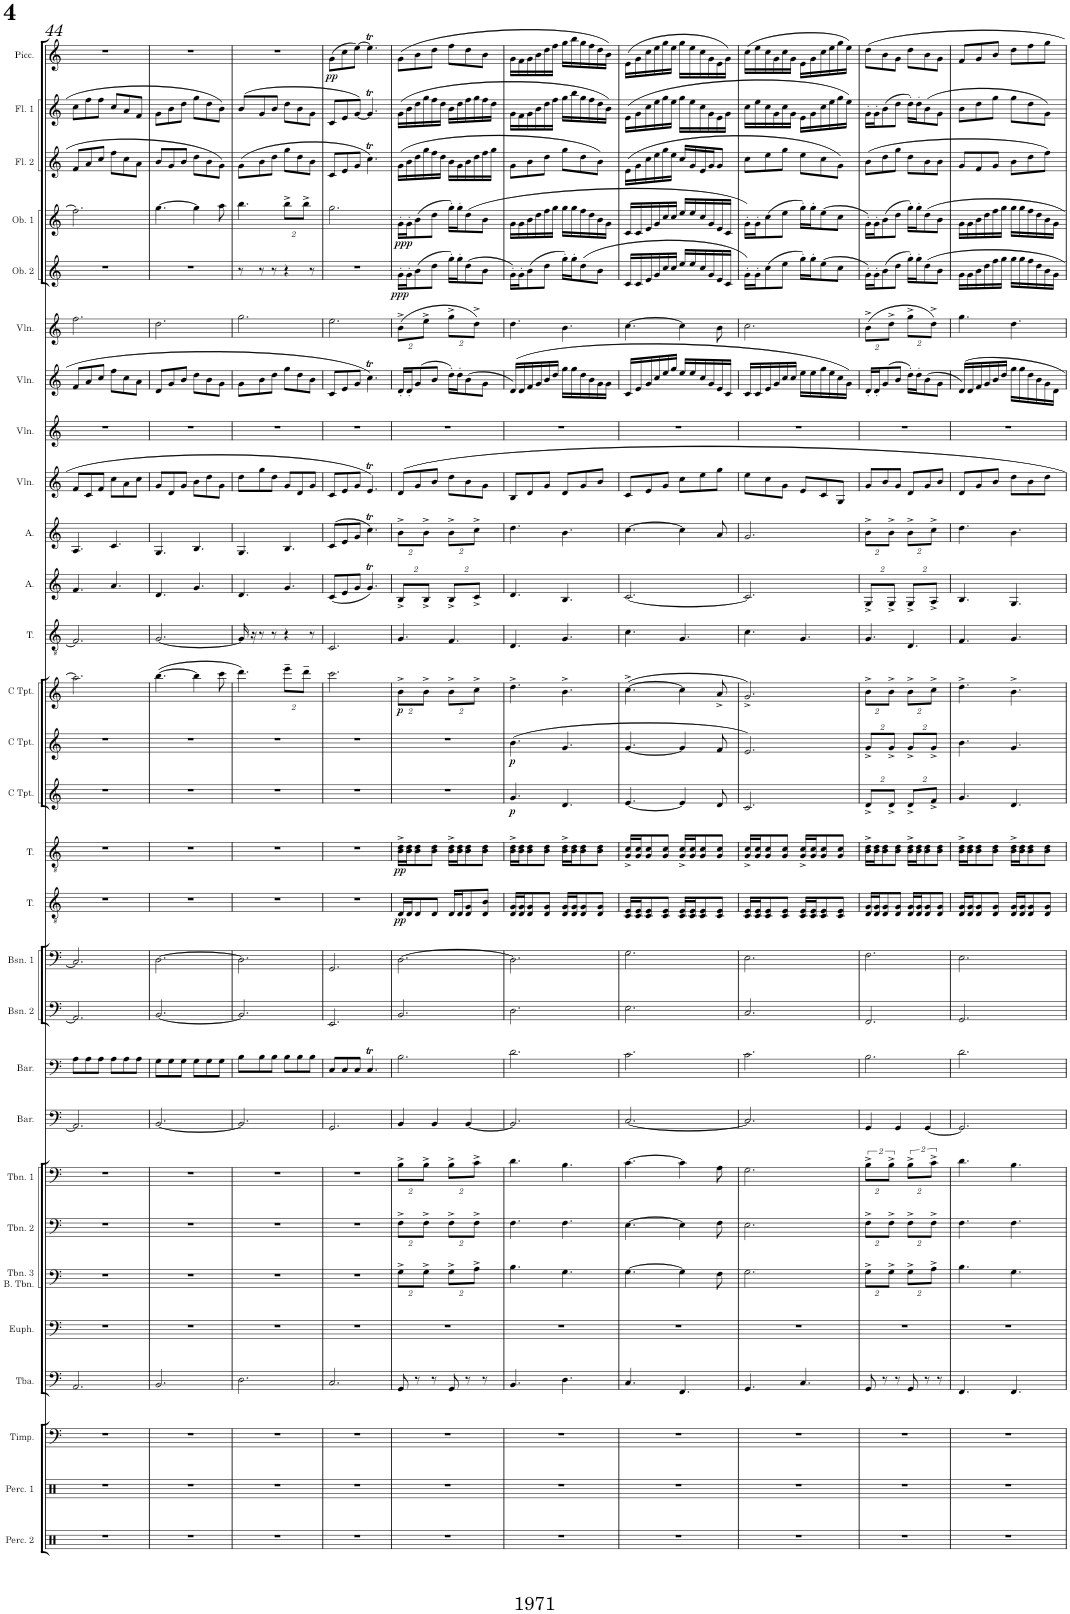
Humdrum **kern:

**kern	**kern	**kern	**kern	**kern	**kern	**kern	**kern	**kern	**kern	**kern	**kern	**kern	**dynam	**kern	**dynam	**kern	**dynam	**kern	**dynam	**kern	**dynam	**kern	**kern	**kern	**kern	**kern	**kern	**kern	**kern	**dynam	**kern	**dynam	**kern	**kern	**kern	**dynam
*part29	*part28	*part27	*part26	*part25	*part24	*part23	*part22	*part21	*part20	*part19	*part18	*part17	*part17	*part16	*part16	*part15	*part15	*part14	*part14	*part13	*part13	*part12	*part11	*part10	*part9	*part8	*part7	*part6	*part5	*part5	*part4	*part4	*part3	*part2	*part1	*part1
*staff29	*staff28	*staff27	*staff26	*staff25	*staff24	*staff23	*staff22	*staff21	*staff20	*staff19	*staff18	*staff17	*staff17	*staff16	*staff16	*staff15	*staff15	*staff14	*staff14	*staff13	*staff13	*staff12	*staff11	*staff10	*staff9	*staff8	*staff7	*staff6	*staff5	*staff5	*staff4	*staff4	*staff3	*staff2	*staff1	*staff1
*I"Percussion 2	*I"Percussion 1	*I"Timpani	*I"Tuba	*I"Euphonium	*I"Trombone 3 &amp; Bass Trombone	*I"Trombone 2	*I"Trombone 1	*I"Baritone	*I"Baritone	*I"Bassoon 2	*I"Bassoon 1	*I"Tenor	*	*I"Tenor	*	*I"C Trumpet	*	*I"C Trumpet	*	*I"C Trumpet	*	*I"Tenor	*I"Alto	*I"Alto	*I"Violin	*I"Violin	*I"Violin	*I"Violin	*I"Oboe 2	*	*I"Oboe 1	*	*I"Flute 2	*I"Flute 1	*I"Piccolo	*
*I'Perc. 2	*I'Perc. 1	*I'Timp.	*I'Tba.	*I'Euph.	*I'Tbn. 3 B. Tbn.	*I'Tbn. 2	*I'Tbn. 1	*I'Bar.	*I'Bar.	*I'Bsn. 2	*I'Bsn. 1	*I'T.	*	*I'T.	*	*I'C Tpt.	*	*I'C Tpt.	*	*I'C Tpt.	*	*I'T.	*I'A.	*I'A.	*I'Vln.	*I'Vln.	*I'Vln.	*I'Vln.	*I'Ob. 2	*	*I'Ob. 1	*	*I'Fl. 2	*I'Fl. 1	*I'Picc.	*
!!LO:PB:g=z
*clefX	*clefX	*clefF4	*clefF4	*clefF4	*clefF4	*clefF4	*clefF4	*clefF4	*clefF4	*clefF4	*clefF4	*clefGv2	*	*clefGv2	*	*clefG2	*	*clefG2	*	*clefG2	*	*clefGv2	*clefG2	*clefG2	*clefG2	*clefG2	*clefG2	*clefG2	*clefG2	*	*clefG2	*	*clefG2	*clefG2	*clefG2	*
*	*	*	*	*	*	*	*	*	*	*	*	*	*	*	*	*	*	*	*	*	*	*	*	*	*	*	*	*	*	*	*	*	*	*	*Trd-7c-12	*
*k[]	*k[]	*k[]	*k[]	*k[]	*k[]	*k[]	*k[]	*k[]	*k[]	*k[]	*k[]	*k[]	*	*k[]	*	*k[]	*	*k[]	*	*k[]	*	*k[]	*k[]	*k[]	*k[]	*k[]	*k[]	*k[]	*k[]	*	*k[]	*	*k[]	*k[]	*k[]	*
*M6/8	*M6/8	*M6/8	*M6/8	*M6/8	*M6/8	*M6/8	*M6/8	*M6/8	*M6/8	*M6/8	*M6/8	*M6/8	*	*M6/8	*	*M6/8	*	*M6/8	*	*M6/8	*	*M6/8	*M6/8	*M6/8	*M6/8	*M6/8	*M6/8	*M6/8	*M6/8	*	*M6/8	*	*M6/8	*M6/8	*M6/8	*
=44	=44	=44	=44	=44	=44	=44	=44	=44	=44	=44	=44	=44	=44	=44	=44	=44	=44	=44	=44	=44	=44	=44	=44	=44	=44	=44	=44	=44	=44	=44	=44	=44	=44	=44	=44	=44
2.r	2.r	2.r	2.AA/	2.r	2.r	2.r	2.r	2.AA/]	8A\L	2.AA/]	2.C/]	2.r	.	2.r	.	2.r	.	2.r	.	2.aa\]	.	2.F/]	4.f/	4.A/	8f/L	2.r	8f/L	2.ff\	2.r	.	2.ff\]	.	8f/L	8cc\L	2.r	.
.	.	.	.	.	.	.	.	.	8A\	.	.	.	.	.	.	.	.	.	.	.	.	.	.	.	8c/	.	8a/	.	.	.	.	.	8a/	8ff\	.	.
.	.	.	.	.	.	.	.	.	8A\J	.	.	.	.	.	.	.	.	.	.	.	.	.	.	.	8f/J	.	8cc/J	.	.	.	.	.	8cc/J	8ff\J	.	.
.	.	.	.	.	.	.	.	.	8A\L	.	.	.	.	.	.	.	.	.	.	.	.	.	4.a/	4.c/	8cc\L	.	8ff\L	.	.	.	.	.	8ff\L	8cc/L	.	.
.	.	.	.	.	.	.	.	.	8A\	.	.	.	.	.	.	.	.	.	.	.	.	.	.	.	8a\	.	8cc\	.	.	.	.	.	8cc\	8a/	.	.
.	.	.	.	.	.	.	.	.	8A\J	.	.	.	.	.	.	.	.	.	.	.	.	.	.	.	8cc\J	.	8a\J	.	.	.	.	.	8a\J	8f/J	.	.
=45	=45	=45	=45	=45	=45	=45	=45	=45	=45	=45	=45	=45	=45	=45	=45	=45	=45	=45	=45	=45	=45	=45	=45	=45	=45	=45	=45	=45	=45	=45	=45	=45	=45	=45	=45	=45
2.r	2.r	2.r	2.BB/	2.r	2.r	2.r	2.r	[2.BB/	8G\L	[2.BB/	[2.D\	2.r	.	2.r	.	2.r	.	2.r	.	([4.bb\	.	[2.G/	4.d/	4.G/	8g/L	2.r	8d/L	2.dd\	2.r	.	[4.gg\	.	8b/L	8g\L	2.r	.
.	.	.	.	.	.	.	.	.	8G\	.	.	.	.	.	.	.	.	.	.	.	.	.	.	.	8d/	.	8g/	.	.	.	.	.	8g/	8b\	.	.
.	.	.	.	.	.	.	.	.	8G\J	.	.	.	.	.	.	.	.	.	.	.	.	.	.	.	8g/J	.	8b/J	.	.	.	.	.	8b/J	8dd\J	.	.
.	.	.	.	.	.	.	.	.	8G\L	.	.	.	.	.	.	.	.	.	.	4bb\]	.	.	4.g/	4.B/	8b\L	.	8dd\L	.	.	.	4gg\]	.	8dd\L	8gg\L	.	.
.	.	.	.	.	.	.	.	.	8G\	.	.	.	.	.	.	.	.	.	.	.	.	.	.	.	8dd\	.	8b\	.	.	.	.	.	8b\	8dd\	.	.
.	.	.	.	.	.	.	.	.	8G\J	.	.	.	.	.	.	.	.	.	.	8ccc\	.	.	.	.	8g\J	.	8g\J	.	.	.	8aa\	.	8g\J	8b\J	.	.
=46	=46	=46	=46	=46	=46	=46	=46	=46	=46	=46	=46	=46	=46	=46	=46	=46	=46	=46	=46	=46	=46	=46	=46	=46	=46	=46	=46	=46	=46	=46	=46	=46	=46	=46	=46	=46
2.r	2.r	2.r	2.D\	2.r	2.r	2.r	2.r	2.BB/]	8B\L	2.BB/]	2.D\]	2.r	.	2.r	.	2.r	.	2.r	.	4.ddd\)	.	16G/]	4.d/	4.G/	8dd\L	2.r	8g\L	2.gg\	8r	.	4.bb\	.	(8g\L	(8b/L	2.r	.
.	.	.	.	.	.	.	.	.	.	.	.	.	.	.	.	.	.	.	.	.	.	16r	.	.	.	.	.	.	.	.	.	.	.	.	.	.
.	.	.	.	.	.	.	.	.	8B\	.	.	.	.	.	.	.	.	.	.	.	.	8r	.	.	8gg\	.	8b\	.	8r	.	.	.	8b\	8g/	.	.
.	.	.	.	.	.	.	.	.	8B\J	.	.	.	.	.	.	.	.	.	.	.	.	8r	.	.	8dd\J	.	8dd\J	.	8r	.	.	.	8dd\J	8b/J	.	.
*	*	*	*	*	*	*	*	*	*	*	*	*	*	*	*	*	*	*	*	*Xbrackettup	*	*	*	*	*	*	*	*	*	*	*Xbrackettup	*	*	*	*	*
.	.	.	.	.	.	.	.	.	8B\L	.	.	.	.	.	.	.	.	.	.	16%3eee~\L	.	4r	4.g/	4.B/	8g/L	.	8gg\L	.	4r	.	16%3bb^\L	.	8gg\L	8dd\L	.	.
.	.	.	.	.	.	.	.	.	8B\	.	.	.	.	.	.	.	.	.	.	.	.	.	.	.	8d/	.	8dd\	.	.	.	.	.	8dd\	8b\	.	.
.	.	.	.	.	.	.	.	.	.	.	.	.	.	.	.	.	.	.	.	16%3ddd~\J	.	.	.	.	.	.	.	.	.	.	16%3bb^\J	.	.	.	.	.
.	.	.	.	.	.	.	.	.	8B\J	.	.	.	.	.	.	.	.	.	.	.	.	8r	.	.	8g/J	.	8b\J	.	8r	.	.	.	8b\J	8g\J	.	.
=47	=47	=47	=47	=47	=47	=47	=47	=47	=47	=47	=47	=47	=47	=47	=47	=47	=47	=47	=47	=47	=47	=47	=47	=47	=47	=47	=47	=47	=47	=47	=47	=47	=47	=47	=47	=47
!	!	!	!	!	!	!	!	!	!	!	!	!	!	!	!	!	!	!	!	!	!	!	!	!	!	!	!	!	!	!	!	!	!	!	!	!LO:DY:b
2.r	2.r	2.r	2.C/	2.r	2.r	2.r	2.r	2.GG/	8C/L	2.EE/	2.GG/	2.r	.	2.r	.	2.r	.	2.r	.	2.ccc\	.	2.C/	(8c/L	(8c/L	8c/L	2.r	8c/L	2.ee\	2.r	.	2.gg\	.	8c/L	8c/L	(8g\L	pp
.	.	.	.	.	.	.	.	.	8C/	.	.	.	.	.	.	.	.	.	.	.	.	.	8e/	8e/	8e/	.	8e/	.	.	.	.	.	8e/	8e/	8cc\	.
.	.	.	.	.	.	.	.	.	8C/J	.	.	.	.	.	.	.	.	.	.	.	.	.	8g/J	8g/J	8g/J	.	8g/J	.	.	.	.	.	8g/J	[8g/J)	[8ee\J)	.
.	.	.	.	.	.	.	.	.	4.CT/	.	.	.	.	.	.	.	.	.	.	.	.	.	4.gT/)	4.ccT\)	4.et/	.	4.ccT\	.	.	.	.	.	4.ccT\)	4.gT/]	4.eet\]	.
=48	=48	=48	=48	=48	=48	=48	=48	=48	=48	=48	=48	=48	=48	=48	=48	=48	=48	=48	=48	=48	=48	=48	=48	=48	=48	=48	=48	=48	=48	=48	=48	=48	=48	=48	=48	=48
*	*	*	*	*	*Xbrackettup	*Xbrackettup	*Xbrackettup	*	*	*	*	*	*	*	*	*	*	*	*	*	*	*	*Xbrackettup	*Xbrackettup	*	*	*	*Xbrackettup	*	*	*	*	*	*	*	*
!	!	!	!	!	!	!	!	!	!	!	!	!	!LO:DY:b	!	!LO:DY:b	!	!	!	!	!	!LO:DY:b	!	!	!	!	!	!	!	!	!LO:DY:b	!	!LO:DY:b	!	!	!	!
2.r	2.r	2.r	8GG/	2.r	16%3G^\L	16%3F^\L	16%3B^\L	4BB/	2.B\	2.BB/	[2.D\	16D/LL	pp	16B\^ 16d\^LL	pp	2.r	.	2.r	.	16%3b^\L	p	4.G/	16%3B^/L	16%3b^\L	8d/L	2.r	16d'/LL	(16%3b^\L	16g'\LL	ppp	16g'\LL	ppp	(16g\LL	(16g\LL	(8g\L	.
.	.	.	.	.	.	.	.	.	.	.	.	16D/J	.	16B\ 16d\J	.	.	.	.	.	.	.	.	.	.	.	.	16d'/J	.	16g'\J	.	16g'\J	.	16b\	16b\	.	.
.	.	.	8r	.	.	.	.	.	.	.	.	8D/	.	8B\ 8d\	.	.	.	.	.	.	.	.	.	.	8g/	.	(8g/	.	(8b\	.	(8b\	.	16dd\	16dd\	8b\	.
.	.	.	.	.	16%3G^\J	16%3F^\J	16%3B^\J	.	.	.	.	.	.	.	.	.	.	.	.	16%3b^\J	.	.	16%3B^/J	16%3b^\J	.	.	.	16%3ee^\J	.	.	.	.	16gg\	16gg\	.	.
.	.	.	8r	.	.	.	.	4BB/	.	.	.	8D/J	.	8B\ 8d\J	.	.	.	.	.	.	.	.	.	.	8b/J	.	8b/J	.	8dd\J	.	8dd\J	.	16ff\	16ff\	8dd\J	.
.	.	.	.	.	.	.	.	.	.	.	.	.	.	.	.	.	.	.	.	.	.	.	.	.	.	.	.	.	.	.	.	.	16dd\JJ	16dd\JJ	.	.
.	.	.	8GG/	.	16%3G^\L	16%3F^\L	16%3B^\L	.	.	.	.	16D/LL	.	16B\^ 16d\^LL	.	.	.	.	.	16%3b^\L	.	4.F/	16%3B^/L	16%3b^\L	8dd\L	.	16dd'\LL)	16%3gg^\L	16gg'\LL)	.	16gg'\LL)	.	16b\LL	16b\LL	8ff\L	.
.	.	.	.	.	.	.	.	.	.	.	.	16D/J	.	16B\ 16d\J	.	.	.	.	.	.	.	.	.	.	.	.	16dd'\J	.	16gg'\J	.	16gg'\J	.	16g\	16dd\	.	.
.	.	.	8r	.	.	.	.	[4BB/	.	.	.	8D/ 8G/	.	8B\ 8d\	.	.	.	.	.	.	.	.	.	.	8b\	.	(8b\	.	(8dd\	.	(8dd\	.	16b\	16ff\	8dd\	.
.	.	.	.	.	16%3A^\J	16%3F^\J	16%3c^\J	.	.	.	.	.	.	.	.	.	.	.	.	16%3cc^\J	.	.	16%3c^/J	16%3cc^\J	.	.	.	16%3dd^\J)	.	.	.	.	16dd\	16gg\	.	.
.	.	.	8r	.	.	.	.	.	.	.	.	8D/ 8B/J	.	8B\ 8d\J	.	.	.	.	.	.	.	.	.	.	8g\J	.	8g\J	.	8b\J	.	8b\J	.	16ff\	16ff\	8b\J	.
.	.	.	.	.	.	.	.	.	.	.	.	.	.	.	.	.	.	.	.	.	.	.	.	.	.	.	.	.	.	.	.	.	16gg\JJ	16dd\JJ	.	.
=49	=49	=49	=49	=49	=49	=49	=49	=49	=49	=49	=49	=49	=49	=49	=49	=49	=49	=49	=49	=49	=49	=49	=49	=49	=49	=49	=49	=49	=49	=49	=49	=49	=49	=49	=49	=49
!	!	!	!	!	!	!	!	!	!	!	!	!	!	!	!	!	!LO:DY:b	!	!LO:DY:b	!	!	!	!	!	!	!	!	!	!	!	!	!	!	!	!	!
2.r	2.r	2.r	4.BB/	2.r	4.B\	4.F\	4.d\	2.BB/]	2.d\	2.D\	2.D\]	16D/ 16G/LL	.	16B\^ 16d\^LL	.	4.g/	p	(4.b\	p	4.dd^\	.	4.D/	4.d/	4.dd\	8B/L	2.r	(16d/LL)	4.dd\	16g'\LL)	.	16g\LL	.	8g\L	16g\LL	16g\LL	.
.	.	.	.	.	.	.	.	.	.	.	.	16D/ 16G/J	.	16B\ 16d\J	.	.	.	.	.	.	.	.	.	.	.	.	16d/	.	16g'\J	.	16g\	.	.	16f\	16f\	.
.	.	.	.	.	.	.	.	.	.	.	.	8D/ 8G/	.	8B\ 8d\	.	.	.	.	.	.	.	.	.	.	8d/	.	16f/	.	(8b\	.	16b\	.	8b\	16g\	16g\	.
.	.	.	.	.	.	.	.	.	.	.	.	.	.	.	.	.	.	.	.	.	.	.	.	.	.	.	16g/	.	.	.	16dd\	.	.	16b\	16b\	.
.	.	.	.	.	.	.	.	.	.	.	.	8D/ 8G/J	.	8B\ 8d\J	.	.	.	.	.	.	.	.	.	.	8g/J	.	16b/	.	8dd\J	.	16ff\	.	8dd\J	16dd\	16dd\	.
.	.	.	.	.	.	.	.	.	.	.	.	.	.	.	.	.	.	.	.	.	.	.	.	.	.	.	16dd/JJ	.	.	.	16gg\JJ	.	.	16ff\JJ	16ff\JJ	.
.	.	.	4.D\	.	4.G\	4.F\	4.B\	.	.	.	.	16D/ 16G/LL	.	16B\^ 16d\^LL	.	4.d/	.	4.g/	.	4.b^\	.	4.G/	4.B/	4.b\	8d/L	.	16gg\LL	4.b\	16gg'\LL)	.	16gg\LL	.	8gg\L	16gg\LL	16gg\LL	.
.	.	.	.	.	.	.	.	.	.	.	.	16D/ 16G/J	.	16B\ 16d\J	.	.	.	.	.	.	.	.	.	.	.	.	16gg\	.	16gg'\J	.	16gg\	.	.	16bb\	16bb\	.
.	.	.	.	.	.	.	.	.	.	.	.	8D/ 8G/	.	8B\ 8d\	.	.	.	.	.	.	.	.	.	.	8g/	.	16dd\	.	(8dd\	.	16ff\	.	8dd\	16gg\	16gg\	.
.	.	.	.	.	.	.	.	.	.	.	.	.	.	.	.	.	.	.	.	.	.	.	.	.	.	.	16b\	.	.	.	16dd\	.	.	16ff\	16ff\	.
.	.	.	.	.	.	.	.	.	.	.	.	8D/ 8G/J	.	8B\ 8d\J	.	.	.	.	.	.	.	.	.	.	8b/J	.	16g\	.	8b\J	.	16b\	.	8b\J)	16dd\	16dd\	.
.	.	.	.	.	.	.	.	.	.	.	.	.	.	.	.	.	.	.	.	.	.	.	.	.	.	.	16g\JJ	.	.	.	16g\JJ	.	.	16b\JJ)	16b\JJ)	.
=50	=50	=50	=50	=50	=50	=50	=50	=50	=50	=50	=50	=50	=50	=50	=50	=50	=50	=50	=50	=50	=50	=50	=50	=50	=50	=50	=50	=50	=50	=50	=50	=50	=50	=50	=50	=50
2.r	2.r	2.r	4.C/	2.r	[4.G\	[4.E\	[4.c\	[2.C/	2.c\	2.E\	2.G\	16C/ 16E/LL	.	16G/^ 16c/^LL	.	[4.e/	.	[4.g/	.	([4.cc^\	.	4.c\	[2.c/	[4.cc\	8c/L	2.r	16c/LL	[4.cc\	16c/LL	.	16c/LL	.	(16e\LL	(16e\LL	(16e\LL	.
.	.	.	.	.	.	.	.	.	.	.	.	16C/ 16E/J	.	16G/ 16c/J	.	.	.	.	.	.	.	.	.	.	.	.	16e/	.	16c/	.	16c/	.	16g\	16g\	16g\	.
.	.	.	.	.	.	.	.	.	.	.	.	8C/ 8E/	.	8G/ 8c/	.	.	.	.	.	.	.	.	.	.	8e/	.	16g/	.	16e/	.	16e/	.	16cc\	16cc\	16cc\	.
.	.	.	.	.	.	.	.	.	.	.	.	.	.	.	.	.	.	.	.	.	.	.	.	.	.	.	16cc/	.	16g/	.	16g/	.	16ee\	16ee\	16ee\	.
.	.	.	.	.	.	.	.	.	.	.	.	8C/ 8E/J	.	8G/ 8c/J	.	.	.	.	.	.	.	.	.	.	8g/J	.	16ee/	.	16cc/	.	16cc/	.	16gg\	16gg\	16gg\	.
.	.	.	.	.	.	.	.	.	.	.	.	.	.	.	.	.	.	.	.	.	.	.	.	.	.	.	16gg/JJ	.	16cc/JJ	.	16cc/JJ	.	16ee\JJ	16ee\JJ	16ee\JJ	.
.	.	.	4.FF/	.	4G\]	4E\]	4c\]	.	.	.	.	16C/ 16E/LL	.	16G/^ 16c/^LL	.	4e/]	.	4g/]	.	4cc\]	.	4.G/	.	4cc\]	8cc\L	.	16ee/LL	4cc\]	16ee/LL	.	16ee/LL	.	16cc/LL	16gg\LL	16gg\LL	.
.	.	.	.	.	.	.	.	.	.	.	.	16C/ 16E/J	.	16G/ 16c/J	.	.	.	.	.	.	.	.	.	.	.	.	16ee/	.	16ee/	.	16ee/	.	16g/	16ee\	16ee\	.
.	.	.	.	.	.	.	.	.	.	.	.	8C/ 8E/	.	8G/ 8c/	.	.	.	.	.	.	.	.	.	.	8ee\	.	16cc/	.	16cc/	.	16cc/	.	16e/	16cc\	16cc\	.
.	.	.	.	.	.	.	.	.	.	.	.	.	.	.	.	.	.	.	.	.	.	.	.	.	.	.	16g/	.	16g/	.	16g/	.	16g/J	16g\	16g\	.
.	.	.	.	.	8F\	8F\	8A\	.	.	.	.	8C/ 8E/J	.	8G/ 8c/J	.	8d/	.	8f/	.	8a^/	.	.	.	8a/	8gg\J	.	16e/	8b\	16e/	.	16e/	.	8g/J	16e\	16e\	.
.	.	.	.	.	.	.	.	.	.	.	.	.	.	.	.	.	.	.	.	.	.	.	.	.	.	.	16c/JJ	.	16c/JJ	.	16c/JJ	.	.	16g\JJ	16g\JJ)	.
=51	=51	=51	=51	=51	=51	=51	=51	=51	=51	=51	=51	=51	=51	=51	=51	=51	=51	=51	=51	=51	=51	=51	=51	=51	=51	=51	=51	=51	=51	=51	=51	=51	=51	=51	=51	=51
2.r	2.r	2.r	4.GG/	2.r	2.G\	2.E\	2.G\	2.C/]	2.c\	2.C/	2.E\	16C/ 16E/LL	.	16G/^ 16c/^LL	.	2.c/	.	2.e/)	.	2.g^/)	.	4.c\	2.c/]	2.g/	8ee\L	2.r	16c/LL	2.cc\	16g'\LL)	.	16g'\LL)	.	8cc\L	16cc\LL	(16cc\LL	.
.	.	.	.	.	.	.	.	.	.	.	.	16C/ 16E/J	.	16G/ 16c/J	.	.	.	.	.	.	.	.	.	.	.	.	16c/	.	16g'\J	.	16g'\J	.	.	16ee\	16ee\	.
.	.	.	.	.	.	.	.	.	.	.	.	8C/ 8E/	.	8G/ 8c/	.	.	.	.	.	.	.	.	.	.	8cc\	.	16e/	.	(8cc\	.	(8cc\	.	8ee\	16cc\	16cc\	.
.	.	.	.	.	.	.	.	.	.	.	.	.	.	.	.	.	.	.	.	.	.	.	.	.	.	.	16g/	.	.	.	.	.	.	16g\	16g\	.
.	.	.	.	.	.	.	.	.	.	.	.	8C/ 8E/J	.	8G/ 8c/J	.	.	.	.	.	.	.	.	.	.	8g\J	.	16cc/	.	8ee\J	.	8ee\J	.	8gg\J	16cc\	16cc\	.
.	.	.	.	.	.	.	.	.	.	.	.	.	.	.	.	.	.	.	.	.	.	.	.	.	.	.	16cc/JJ	.	.	.	.	.	.	16g\JJ	16g\JJ	.
.	.	.	4.C/	.	.	.	.	.	.	.	.	16C/ 16E/LL	.	16G/^ 16c/^LL	.	.	.	.	.	.	.	4.G/	.	.	8e/L	.	16ee\LL	.	16gg'\LL)	.	16gg'\LL)	.	8ee\L	16e\LL	16e\LL	.
.	.	.	.	.	.	.	.	.	.	.	.	16C/ 16E/J	.	16G/ 16c/J	.	.	.	.	.	.	.	.	.	.	.	.	16ee\	.	16gg'\J	.	16gg'\J	.	.	16g\	16g\	.
.	.	.	.	.	.	.	.	.	.	.	.	8C/ 8E/	.	8G/ 8c/	.	.	.	.	.	.	.	.	.	.	8c/	.	16gg\	.	(8ee\	.	(8ee\	.	8cc\	16cc\	16cc\	.
.	.	.	.	.	.	.	.	.	.	.	.	.	.	.	.	.	.	.	.	.	.	.	.	.	.	.	16ee\	.	.	.	.	.	.	16ee\	16ee\	.
.	.	.	.	.	.	.	.	.	.	.	.	8C/ 8E/J	.	8G/ 8c/J	.	.	.	.	.	.	.	.	.	.	8G/J	.	16cc\	.	8cc\J	.	8cc\J	.	8g\J)	16gg\	16gg\	.
.	.	.	.	.	.	.	.	.	.	.	.	.	.	.	.	.	.	.	.	.	.	.	.	.	.	.	16g\JJ)	.	.	.	.	.	.	16ee\JJ)	16ee\JJ)	.
=52	=52	=52	=52	=52	=52	=52	=52	=52	=52	=52	=52	=52	=52	=52	=52	=52	=52	=52	=52	=52	=52	=52	=52	=52	=52	=52	=52	=52	=52	=52	=52	=52	=52	=52	=52	=52
*	*	*	*	*	*	*	*brackettup	*	*	*	*	*	*	*	*	*Xbrackettup	*	*Xbrackettup	*	*	*	*	*	*	*	*	*	*	*	*	*	*	*	*	*	*
2.r	2.r	2.r	8GG/	2.r	16%3G^\L	16%3F^\L	8.B^\L	4GG/	2.B\	2.FF/	2.F\	16D/ 16G/LL	.	16B\^ 16d\^LL	.	16%3d^/L	.	16%3g^/L	.	16%3b^\L	.	4.G/	16%3G^/L	16%3b^\L	8g/L	2.r	16d'/LL	(16%3b^\L	16g'\LL)	.	16g'\LL)	.	(8b\L	16g'\LL	8dd\L	.
.	.	.	.	.	.	.	.	.	.	.	.	16D/ 16G/J	.	16B\ 16d\J	.	.	.	.	.	.	.	.	.	.	.	.	16d'/J	.	16g'\J	.	16g'\J	.	.	16g'\J	.	.
.	.	.	8r	.	.	.	.	.	.	.	.	8D/ 8G/	.	8B\ 8d\	.	.	.	.	.	.	.	.	.	.	8b/	.	(8g/	.	(8b\	.	(8b\	.	8dd\	(8b\	8b\	.
.	.	.	.	.	16%3G^\J	16%3F^\J	8.B^\J	.	.	.	.	.	.	.	.	16%3d^/J	.	16%3g^/J	.	16%3b^\J	.	.	16%3G^/J	16%3b^\J	.	.	.	16%3dd^\J	.	.	.	.	.	.	.	.
.	.	.	8r	.	.	.	.	4GG/	.	.	.	8D/ 8G/J	.	8B\ 8d\J	.	.	.	.	.	.	.	.	.	.	8g/J	.	8b/J	.	8dd\J	.	8dd\J	.	8gg\J	8dd\J	8g\J	.
.	.	.	8GG/	.	16%3G^\L	16%3F^\L	8.B^\L	.	.	.	.	16D/ 16G/LL	.	16B\^ 16d\^LL	.	16%3d^/L	.	16%3g^/L	.	16%3b^\L	.	4.D/	16%3G^/L	16%3b^\L	8d/L	.	16dd'\LL)	16%3gg^\L	16gg'\LL)	.	16gg'\LL)	.	8dd\L	16dd'\LL)	8dd\L	.
.	.	.	.	.	.	.	.	.	.	.	.	16D/ 16G/J	.	16B\ 16d\J	.	.	.	.	.	.	.	.	.	.	.	.	16dd'\J	.	16gg'\J	.	16gg'\J	.	.	16dd'\J	.	.
.	.	.	8r	.	.	.	.	[4GG/	.	.	.	8D/ 8G/	.	8B\ 8d\	.	.	.	.	.	.	.	.	.	.	8g/	.	(8b\	.	8dd\	.	8dd\	.	8b\	(8b\	8b\	.
.	.	.	.	.	16%3A^\J	16%3F^\J	8.c^\J	.	.	.	.	.	.	.	.	16%3f^/J	.	16%3g^/J	.	16%3cc^\J	.	.	16%3A^/J	16%3cc^\J	.	.	.	16%3dd^\J)	.	.	.	.	.	.	.	.
.	.	.	8r	.	.	.	.	.	.	.	.	8D/ 8G/J	.	8B\ 8d\J	.	.	.	.	.	.	.	.	.	.	8b/J	.	8g\J	.	8b\J	.	8b\J	.	8b\J	8g\J	8g\J	.
=53	=53	=53	=53	=53	=53	=53	=53	=53	=53	=53	=53	=53	=53	=53	=53	=53	=53	=53	=53	=53	=53	=53	=53	=53	=53	=53	=53	=53	=53	=53	=53	=53	=53	=53	=53	=53
2.r	2.r	2.r	4.FF/	2.r	4.B\	4.F\	4.d\	2.GG/]	2.d\	2.GG/	2.E\	16D/ 16G/LL	.	16B\^ 16d\^LL	.	4.g/	.	4.b\	.	4.dd^\	.	4.F/	4.B/	4.dd\	8d/L	2.r	16d/LL)	4.gg\	16g\LL	.	16g\LL	.	8g/L	8b\L	8f/L	.
.	.	.	.	.	.	.	.	.	.	.	.	16D/ 16G/J	.	16B\ 16d\J	.	.	.	.	.	.	.	.	.	.	.	.	16d/	.	16g\	.	16g\	.	.	.	.	.
.	.	.	.	.	.	.	.	.	.	.	.	8D/ 8G/	.	8B\ 8d\	.	.	.	.	.	.	.	.	.	.	8g/	.	16f/	.	16b\	.	16b\	.	8f/	8dd\	8g/	.
.	.	.	.	.	.	.	.	.	.	.	.	.	.	.	.	.	.	.	.	.	.	.	.	.	.	.	16g/	.	16dd\	.	16dd\	.	.	.	.	.
.	.	.	.	.	.	.	.	.	.	.	.	8D/ 8G/J	.	8B\ 8d\J	.	.	.	.	.	.	.	.	.	.	8b/J	.	16b/	.	16ff\	.	16ff\	.	8g/J	8gg\J	8b/J	.
.	.	.	.	.	.	.	.	.	.	.	.	.	.	.	.	.	.	.	.	.	.	.	.	.	.	.	16dd/JJ	.	16gg\JJ	.	16gg\JJ	.	.	.	.	.
.	.	.	4.FF/	.	4.G\	4.F\	4.B\	.	.	.	.	16D/ 16G/LL	.	16B\^ 16d\^LL	.	4.d/	.	4.g/	.	4.b^\	.	4.G/	4.G/	4.b\	8dd\L	.	16gg\LL	4.dd\	16gg\LL	.	16gg\LL	.	8b\L	8gg\L	8dd\L	.
.	.	.	.	.	.	.	.	.	.	.	.	16D/ 16G/J	.	16B\ 16d\J	.	.	.	.	.	.	.	.	.	.	.	.	16gg\	.	16gg\	.	16gg\	.	.	.	.	.
.	.	.	.	.	.	.	.	.	.	.	.	8D/ 8G/	.	8B\ 8d\	.	.	.	.	.	.	.	.	.	.	8b\	.	16dd\	.	16ff\	.	16ff\	.	8dd\	8dd\	8ff\	.
.	.	.	.	.	.	.	.	.	.	.	.	.	.	.	.	.	.	.	.	.	.	.	.	.	.	.	16b\	.	16dd\	.	16dd\	.	.	.	.	.
.	.	.	.	.	.	.	.	.	.	.	.	8D/ 8G/J	.	8B\ 8d\J	.	.	.	.	.	.	.	.	.	.	8dd\J	.	16g\	.	16b\	.	16b\	.	8ff\J)	8g\J)	8gg\J	.
.	.	.	.	.	.	.	.	.	.	.	.	.	.	.	.	.	.	.	.	.	.	.	.	.	.	.	16d\JJ	.	16g\JJ	.	16g\JJ	.	.	.	.	.
=	=	=	=	=	=	=	=	=	=	=	=	=	=	=	=	=	=	=	=	=	=	=	=	=	=	=	=	=	=	=	=	=	=	=	=	=
*-	*-	*-	*-	*-	*-	*-	*-	*-	*-	*-	*-	*-	*-	*-	*-	*-	*-	*-	*-	*-	*-	*-	*-	*-	*-	*-	*-	*-	*-	*-	*-	*-	*-	*-	*-	*-
